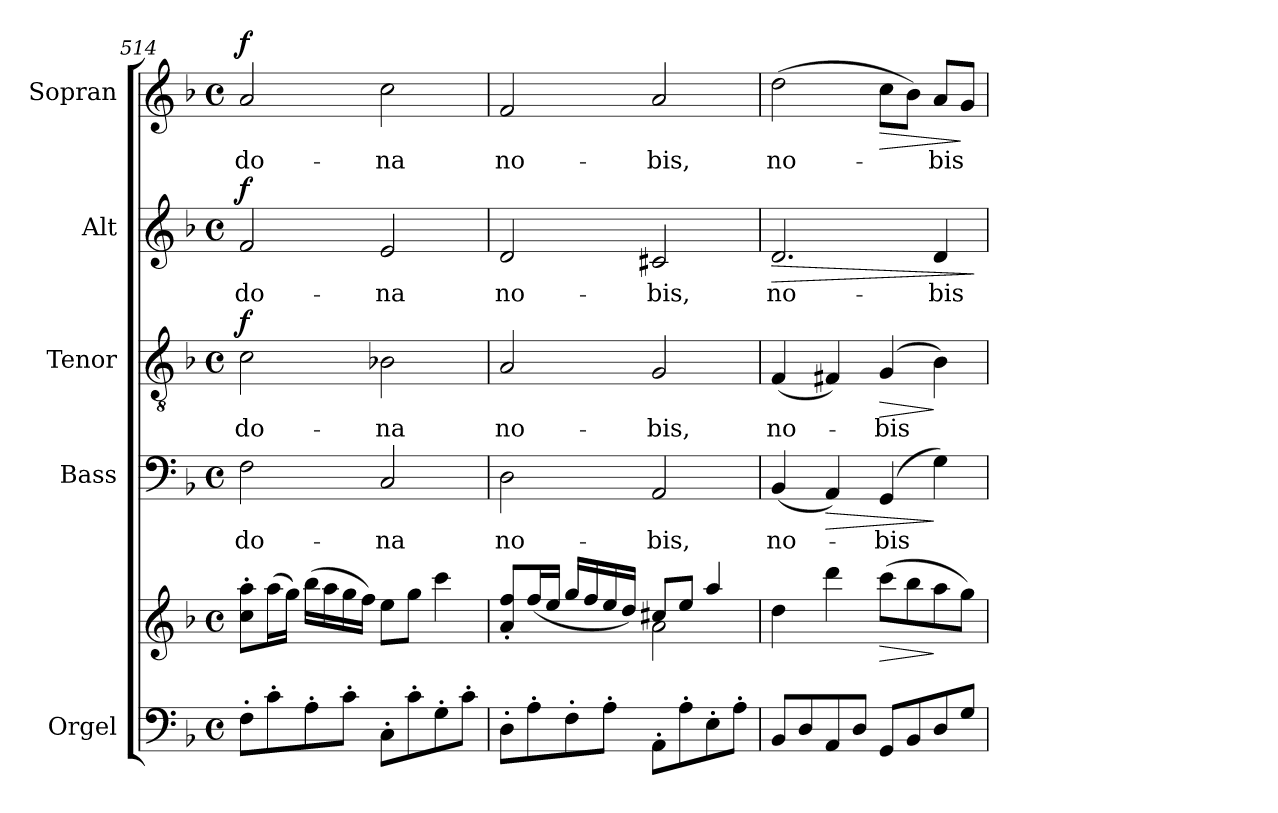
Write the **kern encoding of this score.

**kern	**kern	**dynam	**kern	**text	**dynam	**kern	**text	**dynam	**kern	**text	**dynam	**kern	**text	**dynam
*part5	*part5	*part5	*part4	*part4	*part4	*part3	*part3	*part3	*part2	*part2	*part2	*part1	*part1	*part1
*staff6	*staff5	*staff5/6	*staff4	*staff4	*staff4	*staff3	*staff3	*staff3	*staff2	*staff2	*staff2	*staff1	*staff1	*staff1
*I"Orgel	*	*	*I"Bass	*	*	*I"Tenor	*	*	*I"Alt	*	*	*I"Sopran	*	*
*I'Org.	*	*	*I'B.	*	*	*I'T.	*	*	*I'A.	*	*	*I'S.	*	*
*clefF4	*clefG2	*	*clefF4	*	*	*clefGv2	*	*	*clefG2	*	*	*clefG2	*	*
*k[b-]	*k[b-]	*	*k[b-]	*	*	*k[b-]	*	*	*k[b-]	*	*	*k[b-]	*	*
*F:	*F:	*	*F:	*	*	*F:	*	*	*F:	*	*	*F:	*	*
*M4/4	*M4/4	*	*M4/4	*	*	*M4/4	*	*	*M4/4	*	*	*M4/4	*	*
*met(c)	*met(c)	*	*met(c)	*	*	*met(c)	*	*	*met(c)	*	*	*met(c)	*	*
=514	=514	=514	=514	=514	=514	=514	=514	=514	=514	=514	=514	=514	=514	=514
!	!	!	!	!LO:LY:b	!	!	!LO:LY:b	!LO:DY:a	!	!LO:LY:b	!LO:DY:a	!	!LO:LY:b	!LO:DY:a
8F'>\L	8cc\'> 8aa\'>L	.	2F\	do-	.	2c\	do-	f	2f/	do-	f	2a/	do-	f
8c'>\	(>16aa\L	.	.	.	.	.	.	.	.	.	.	.	.	.
.	16gg\JJ)	.	.	.	.	.	.	.	.	.	.	.	.	.
8A'>\	(>16bb-\LL	.	.	.	.	.	.	.	.	.	.	.	.	.
.	16aa\	.	.	.	.	.	.	.	.	.	.	.	.	.
8c'>\J	16gg\	.	.	.	.	.	.	.	.	.	.	.	.	.
.	16ff\JJ)	.	.	.	.	.	.	.	.	.	.	.	.	.
!	!	!	!	!LO:LY:b	!	!	!LO:LY:b	!	!	!LO:LY:b	!	!	!LO:LY:b	!
8C'>\L	8ee\L	.	2C/	-na	.	2B-X\	-na	.	2e/	-na	.	2cc\	-na	.
8c'>\	8gg\J	.	.	.	.	.	.	.	.	.	.	.	.	.
8G'>\	4ccc\	.	.	.	.	.	.	.	.	.	.	.	.	.
8c'>\J	.	.	.	.	.	.	.	.	.	.	.	.	.	.
=515	=515	=515	=515	=515	=515	=515	=515	=515	=515	=515	=515	=515	=515	=515
*	*^	*	*	*	*	*	*	*	*	*	*	*	*	*
!	!	!	!	!	!LO:LY:b	!	!	!LO:LY:b	!	!	!LO:LY:b	!	!	!LO:LY:b	!
8D'>\L	8a/'< 8ff/'<L	2ryy	.	2D\	no-	.	2A/	no-	.	2d/	no-	.	2f/	no-	.
8A'>\	(<16ff/L	.	.	.	.	.	.	.	.	.	.	.	.	.	.
.	16ee/JJ	.	.	.	.	.	.	.	.	.	.	.	.	.	.
8F'>\	16gg/LL	.	.	.	.	.	.	.	.	.	.	.	.	.	.
.	16ff/	.	.	.	.	.	.	.	.	.	.	.	.	.	.
8A'>\J	16ee/	.	.	.	.	.	.	.	.	.	.	.	.	.	.
.	16dd/JJ)	.	.	.	.	.	.	.	.	.	.	.	.	.	.
!	!	!	!	!	!LO:LY:b	!	!	!LO:LY:b	!	!	!LO:LY:b	!	!	!LO:LY:b	!
8AA'>\L	8cc#X/L	2a\	.	2AA/	-bis,	.	2G/	-bis,	.	2c#X/	-bis,	.	2a/	-bis,	.
8A'>\	8ee/J	.	.	.	.	.	.	.	.	.	.	.	.	.	.
8E'>\	4aa/	.	.	.	.	.	.	.	.	.	.	.	.	.	.
8A'>\J	.	.	.	.	.	.	.	.	.	.	.	.	.	.	.
*	*v	*v	*	*	*	*	*	*	*	*	*	*	*	*	*
=516	=516	=516	=516	=516	=516	=516	=516	=516	=516	=516	=516	=516	=516	=516
!	!	!	!	!LO:LY:b	!	!	!LO:LY:b	!	!	!LO:LY:b	!LO:HP:b	!	!LO:LY:b	!
8BB-/L	4dd\	.	(<4BB-/	no-	.	(<4F/	no-	.	2.d/	no-	>	(>2dd\	no-	.
8D/	.	.	.	.	.	.	.	.	.	.	.	.	.	.
!	!	!	!	!	!LO:HP:b	!	!	!	!	!	!	!	!	!
8AA/	4ddd\	.	4AA/)	.	>	4F#X/)	.	.	.	.	.	.	.	.
8D/J	.	.	.	.	.	.	.	.	.	.	.	.	.	.
!	!	!LO:HP:b	!	!LO:LY:b	!	!	!LO:LY:b	!LO:HP:b	!	!	!	!	!	!LO:HP:b
8GG/L	(>8ccc\L	>	(4GG/	-bis	.	(4G/	-bis	>	.	.	.	8cc\L	.	>
8BB-/	8bb-\	.	.	.	.	.	.	.	.	.	.	8b-\J)	.	.
!	!	!	!	!	!	!	!	!	!	!LO:LY:b	!	!	!LO:LY:b	!
8D/	8aa\	]	4G\)	.	]	4B-\)	.	]	4d/	-bis	.	8a/L	-bis	.
8G/J	8gg\J)	.	.	.	.	.	.	.	.	.	.	8g/J	.	]
.	.	.	.	.	.	.	.	.	.	.	]	.	.	.
=	=	=	=	=	=	=	=	=	=	=	=	=	=	=
*-	*-	*-	*-	*-	*-	*-	*-	*-	*-	*-	*-	*-	*-	*-
